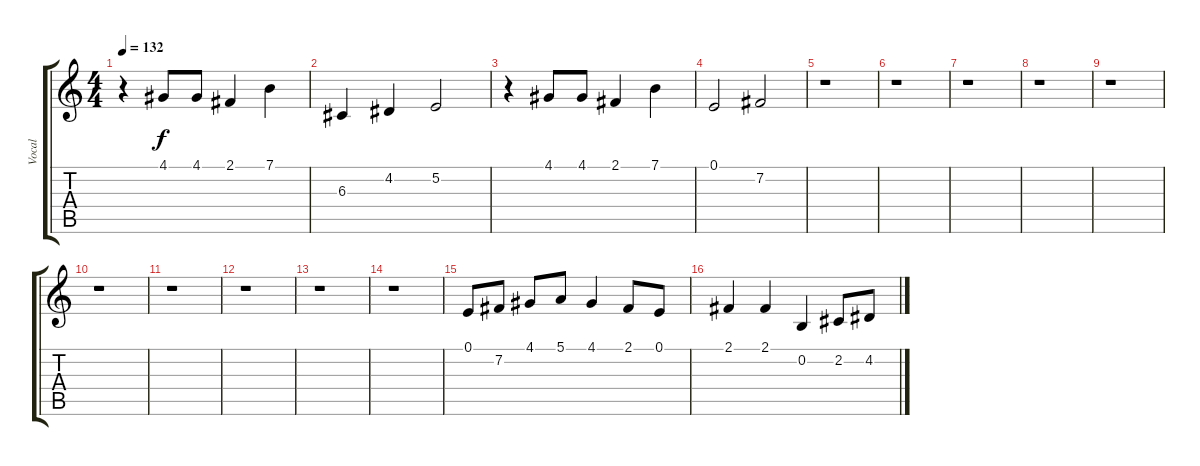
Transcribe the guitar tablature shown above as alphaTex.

\track ("Vocal" "Vocal") {instrument sopranosax}
\staff {score tabs}
\tuning (E4 B3 G3 D3 A2 E2) {hide}
\ts (4 4)
\tempo 132
\clef g2
\ks c
r.4{dy f} 4.1.8 4.1.8 2.1.4 7.1.4 |
6.3.4 4.2.4 5.2.2 |
r.4 4.1.8 4.1.8 2.1.4 7.1.4 |
0.1.2 7.2.2 |
r.1 |
r.1 |
r.1 |
r.1 |
r.1 |
r.1 |
r.1 |
r.1 |
r.1 |
r.1 |
0.1.8 7.2.8 4.1.8 5.1.8 4.1.4 2.1.8 0.1.8 |
2.1.4 2.1.4 0.2.4 2.2.8 4.2.8
